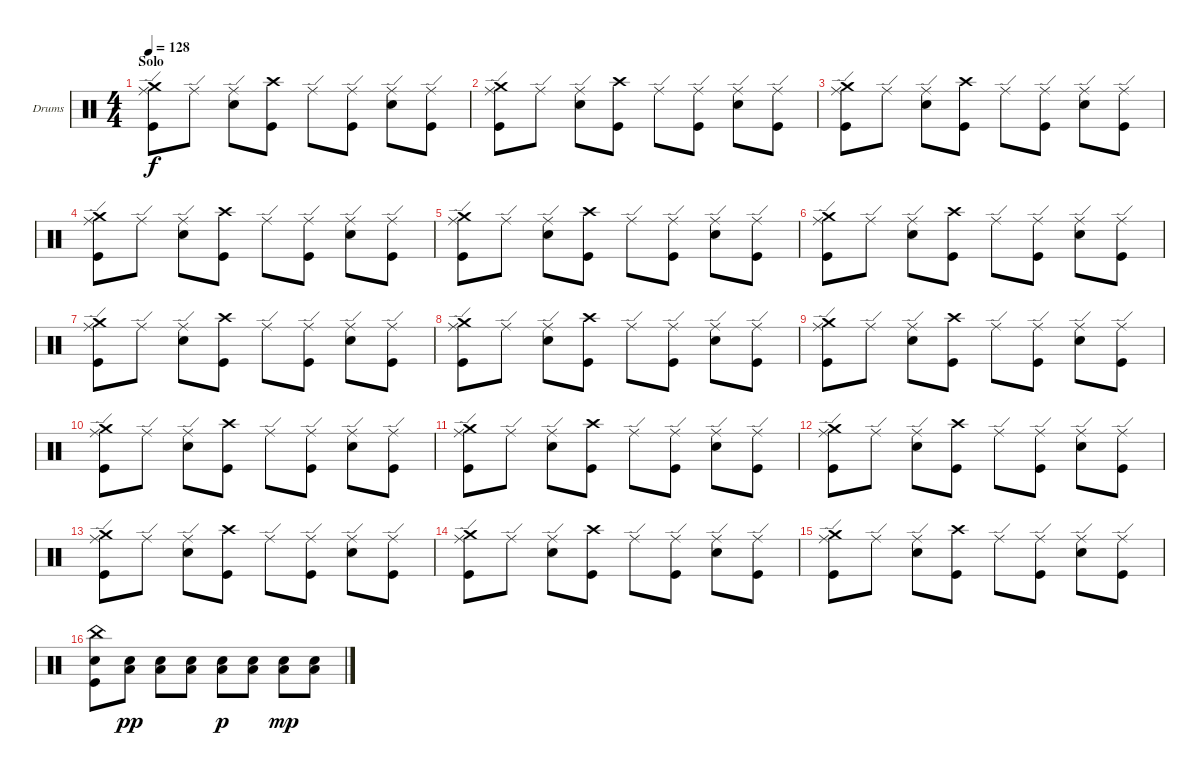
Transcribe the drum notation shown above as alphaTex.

\bracketExtendMode groupsimilarinstruments
\firstSystemTrackNameOrientation horizontal
\otherSystemsTrackNameOrientation horizontal
\track ("Drumkit" "Drums") {instrument percussion}
\staff {score}
\articulation defaults
\ts (4 4)
\section ("" "Solo")
\tempo 128
\clef neutral
\ks c
("Crash medium (hit)" "Ride (edge)" "Kick (hit)").8{dy f} "Ride (edge)".8 ("Ride (edge)" "Snare (hit) 2").8 ("Crash high (hit)" "Kick (hit)").8 "Ride (edge)".8 ("Ride (edge)" "Kick (hit)").8 ("Ride (edge)" "Snare (hit) 2").8 ("Ride (edge)" "Kick (hit)").8 |
("Crash medium (hit)" "Ride (edge)" "Kick (hit)").8 "Ride (edge)".8 ("Ride (edge)" "Snare (hit) 2").8 ("Crash high (hit)" "Kick (hit)").8 "Ride (edge)".8 ("Ride (edge)" "Kick (hit)").8 ("Ride (edge)" "Snare (hit) 2").8 ("Ride (edge)" "Kick (hit)").8 |
("Crash medium (hit)" "Ride (edge)" "Kick (hit)").8 "Ride (edge)".8 ("Ride (edge)" "Snare (hit) 2").8 ("Crash high (hit)" "Kick (hit)").8 "Ride (edge)".8 ("Ride (edge)" "Kick (hit)").8 ("Ride (edge)" "Snare (hit) 2").8 ("Ride (edge)" "Kick (hit)").8 |
("Crash medium (hit)" "Ride (edge)" "Kick (hit)").8 "Ride (edge)".8 ("Ride (edge)" "Snare (hit) 2").8 ("Crash high (hit)" "Kick (hit)").8 "Ride (edge)".8 ("Ride (edge)" "Kick (hit)").8 ("Ride (edge)" "Snare (hit) 2").8 ("Ride (edge)" "Kick (hit)").8 |
("Crash medium (hit)" "Ride (edge)" "Kick (hit)").8 "Ride (edge)".8 ("Ride (edge)" "Snare (hit) 2").8 ("Crash high (hit)" "Kick (hit)").8 "Ride (edge)".8 ("Ride (edge)" "Kick (hit)").8 ("Ride (edge)" "Snare (hit) 2").8 ("Ride (edge)" "Kick (hit)").8 |
("Crash medium (hit)" "Ride (edge)" "Kick (hit)").8 "Ride (edge)".8 ("Ride (edge)" "Snare (hit) 2").8 ("Crash high (hit)" "Kick (hit)").8 "Ride (edge)".8 ("Ride (edge)" "Kick (hit)").8 ("Ride (edge)" "Snare (hit) 2").8 ("Ride (edge)" "Kick (hit)").8 |
("Crash medium (hit)" "Ride (edge)" "Kick (hit)").8 "Ride (edge)".8 ("Ride (edge)" "Snare (hit) 2").8 ("Crash high (hit)" "Kick (hit)").8 "Ride (edge)".8 ("Ride (edge)" "Kick (hit)").8 ("Ride (edge)" "Snare (hit) 2").8 ("Ride (edge)" "Kick (hit)").8 |
("Crash medium (hit)" "Ride (edge)" "Kick (hit)").8 "Ride (edge)".8 ("Ride (edge)" "Snare (hit) 2").8 ("Crash high (hit)" "Kick (hit)").8 "Ride (edge)".8 ("Ride (edge)" "Kick (hit)").8 ("Ride (edge)" "Snare (hit) 2").8 ("Ride (edge)" "Kick (hit)").8 |
("Crash medium (hit)" "Ride (edge)" "Kick (hit)").8 "Ride (edge)".8 ("Ride (edge)" "Snare (hit) 2").8 ("Crash high (hit)" "Kick (hit)").8 "Ride (edge)".8 ("Ride (edge)" "Kick (hit)").8 ("Ride (edge)" "Snare (hit) 2").8 ("Ride (edge)" "Kick (hit)").8 |
("Crash medium (hit)" "Ride (edge)" "Kick (hit)").8 "Ride (edge)".8 ("Ride (edge)" "Snare (hit) 2").8 ("Crash high (hit)" "Kick (hit)").8 "Ride (edge)".8 ("Ride (edge)" "Kick (hit)").8 ("Ride (edge)" "Snare (hit) 2").8 ("Ride (edge)" "Kick (hit)").8 |
("Crash medium (hit)" "Ride (edge)" "Kick (hit)").8 "Ride (edge)".8 ("Ride (edge)" "Snare (hit) 2").8 ("Crash high (hit)" "Kick (hit)").8 "Ride (edge)".8 ("Ride (edge)" "Kick (hit)").8 ("Ride (edge)" "Snare (hit) 2").8 ("Ride (edge)" "Kick (hit)").8 |
("Crash medium (hit)" "Ride (edge)" "Kick (hit)").8 "Ride (edge)".8 ("Ride (edge)" "Snare (hit) 2").8 ("Crash high (hit)" "Kick (hit)").8 "Ride (edge)".8 ("Ride (edge)" "Kick (hit)").8 ("Ride (edge)" "Snare (hit) 2").8 ("Ride (edge)" "Kick (hit)").8 |
("Crash medium (hit)" "Ride (edge)" "Kick (hit)").8 "Ride (edge)".8 ("Ride (edge)" "Snare (hit) 2").8 ("Crash high (hit)" "Kick (hit)").8 "Ride (edge)".8 ("Ride (edge)" "Kick (hit)").8 ("Ride (edge)" "Snare (hit) 2").8 ("Ride (edge)" "Kick (hit)").8 |
("Crash medium (hit)" "Ride (edge)" "Kick (hit)").8 "Ride (edge)".8 ("Ride (edge)" "Snare (hit) 2").8 ("Crash high (hit)" "Kick (hit)").8 "Ride (edge)".8 ("Ride (edge)" "Kick (hit)").8 ("Ride (edge)" "Snare (hit) 2").8 ("Ride (edge)" "Kick (hit)").8 |
("Crash medium (hit)" "Ride (edge)" "Kick (hit)").8 "Ride (edge)".8 ("Ride (edge)" "Snare (hit) 2").8 ("Crash high (hit)" "Kick (hit)").8 "Ride (edge)".8 ("Ride (edge)" "Kick (hit)").8 ("Ride (edge)" "Snare (hit) 2").8 ("Ride (edge)" "Kick (hit)").8 |
("China (hit)" "Snare (hit) 2" "Kick (hit)").8 ("Low Tom (hit)" "Snare (hit) 2").8{dy pp} ("Low Tom (hit)" "Snare (hit) 2").8 ("Low Tom (hit)" "Snare (hit) 2").8 ("Low Tom (hit)" "Snare (hit) 2").8{dy p} ("Low Tom (hit)" "Snare (hit) 2").8 ("Low Tom (hit)" "Snare (hit) 2").8{dy mp} ("Low Tom (hit)" "Snare (hit) 2").8
